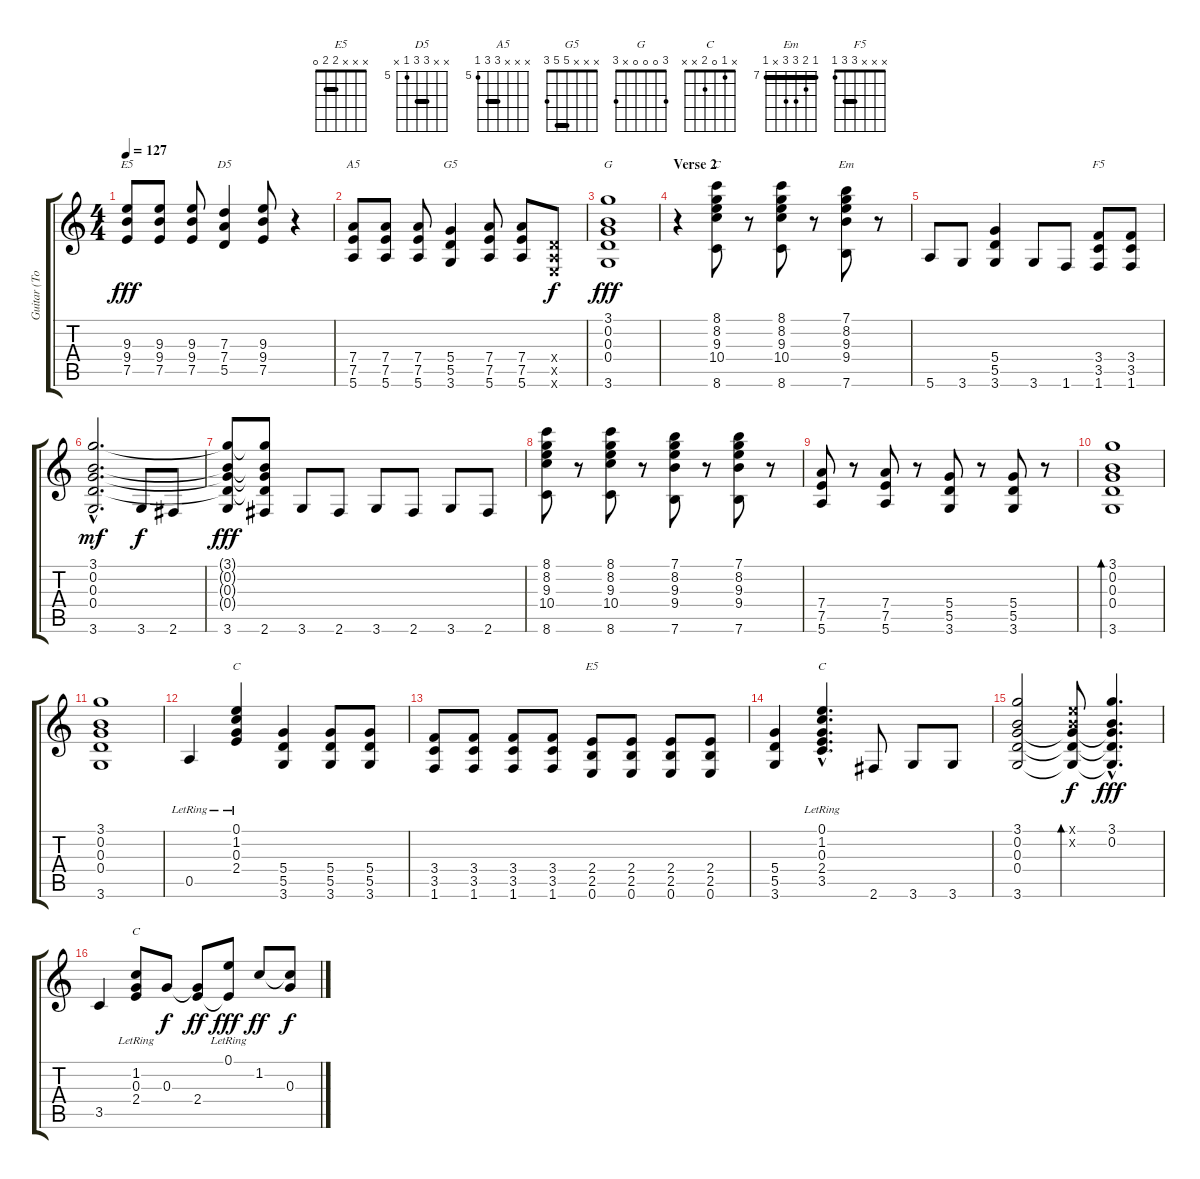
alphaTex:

\track ("Guitar (Townshend)" "Guitar (To") {instrument distortionguitar}
\staff {score tabs}
\tuning (E4 B3 G3 D3 A2 E2) {hide}
\chord ("E5" x x 9 9 7 x) {firstfret 7 barre 9}
\chord ("D5" x x 7 7 5 x) {firstfret 5 barre 7}
\chord ("A5" x x x 7 7 5) {firstfret 5 barre 7}
\chord ("G5" x x x 5 5 3) {barre 5}
\chord ("G" 3 0 0 0 x 3)
\chord ("C" 8 8 9 10 x 8) {firstfret 8 barre 8}
\chord ("Em" 7 8 9 9 x 7) {firstfret 7 barre 7}
\chord ("F5" x x x 3 3 1) {barre 3}
\chord ("C" 0 1 0 2 x x)
\chord ("E5" x x x 2 2 0) {barre 2}
\chord ("C" 0 1 0 2 3 x)
\chord ("C" x 1 0 2 x x)
\ts (4 4)
\tempo 127
\clef g2
\ks c
(9.3 9.4 7.5).8{ch "E5" dy fff} (9.3 9.4 7.5).8 (9.3 9.4 7.5).8 (7.3 7.4 5.5).4{ch "D5"} (9.3 9.4 7.5).8 r.4 |
(7.4 7.5 5.6).8{ch "A5"} (7.4 7.5 5.6).8 (7.4 7.5 5.6).8 (5.4 5.5 3.6).4{ch "G5"} (7.4 7.5 5.6).8 (7.4 7.5 5.6).8 (0.4{x} 0.5{x} 0.6{x}).8{dy f} |
(3.1 0.2 0.3 0.4 3.6).1{ch "G" dy fff} |
\section ("" "Verse 2")
r.4{volume 9} (8.1 8.2 9.3 10.4 8.6).8{ch "C"} r.8 (8.1 8.2 9.3 10.4 8.6).8 r.8 (7.1 8.2 9.3 9.4 7.6).8{ch "Em"} r.8 |
5.6.8 3.6.8 (5.4 5.5 3.6).4 3.6.8 1.6.8 (3.4 3.5 1.6).8{ch "F5"} (3.4 3.5 1.6).8 |
(3.1{hac} 0.2{hac} 0.3{hac} 0.4{hac} 3.6{hac}).2{d dy mf volume 6} 3.6.8{dy f} 2.6.8 |
(3.1{t} 0.2{t} 0.3{t} 0.4{t} 3.6).8{dy fff} (3.1{t} 0.2{t} 0.3{t} 0.4{t} 2.6).8 3.6.8{volume 12} 2.6.8 3.6.8 2.6.8 3.6.8 2.6.8 |
(8.1 8.2 9.3 10.4 8.6).8{volume 9} r.8 (8.1 8.2 9.3 10.4 8.6).8 r.8 (7.1 8.2 9.3 9.4 7.6).8 r.8 (7.1 8.2 9.3 9.4 7.6).8 r.8 |
(7.4 7.5 5.6).8 r.8 (7.4 7.5 5.6).8 r.8 (5.4 5.5 3.6).8 r.8 (5.4 5.5 3.6).8 r.8 |
(3.1 0.2 0.3 0.4 3.6).1{bd 480} |
(3.1 0.2 0.3 0.4 3.6).1 |
0.5{lr}.4 (0.1{lr} 1.2 0.3 2.4).4{ch "C"} (5.4 5.5 3.6).4 (5.4 5.5 3.6).8 (5.4 5.5 3.6).8 |
(3.4 3.5 1.6).8 (3.4 3.5 1.6).8 (3.4 3.5 1.6).8 (3.4 3.5 1.6).8 (2.4 2.5 0.6).8{ch "E5"} (2.4 2.5 0.6).8 (2.4 2.5 0.6).8 (2.4 2.5 0.6).8 |
(5.4 5.5 3.6).4 (0.1{hac lr} 1.2{hac} 0.3{hac lr} 2.4{hac} 3.5{hac}).4{d ch "C"} 2.6.8 3.6.8 3.6.8 |
(3.1 0.2 0.3 0.4 3.6).2 (0.1{x} 0.2{x} 0.3{t} 0.4{t} 3.6{t}).8{bd 480 dy f} (3.1{hac} 0.2{hac} 0.3{hac t} 0.4{hac t} 3.6{hac t}).4{d dy fff} |
3.5.4 (1.2{lr} 0.3 2.4{lr}).8{ch "C"} 0.3.8{dy f} (0.3{t} 2.4).8{dy ff} (0.1{lr} 2.4{t}).8{dy fff} 1.2.8{dy ff} (1.2{t} 0.3).8{dy f}
